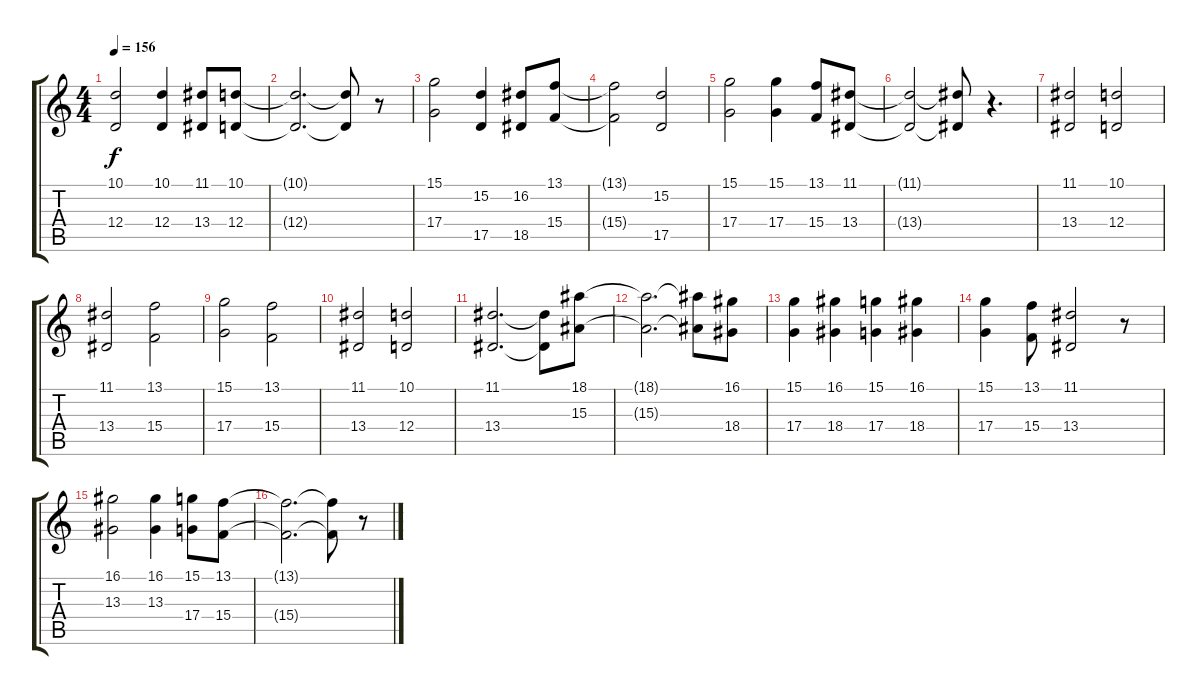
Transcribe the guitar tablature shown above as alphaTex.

\track "" {instrument acousticgrandpiano}
\staff {score tabs}
\tuning (E4 B3 G3 D3 A2 E2) {hide}
\ts (4 4)
\tempo 156
\clef g2
\ks c
(10.1 12.4).2{dy f} (10.1 12.4).4 (11.1 13.4).8 (10.1 12.4).8 |
(10.1{t} 12.4{t}).2{d} (10.1{t} 12.4{t}).8 r.8 |
(15.1 17.4).2 (15.2 17.5).4 (16.2 18.5).8 (13.1 15.4).8 |
(13.1{t} 15.4{t}).2 (15.2 17.5).2 |
(15.1 17.4).2 (15.1 17.4).4 (13.1 15.4).8 (11.1 13.4).8 |
(11.1{t} 13.4{t}).2 (11.1{t} 13.4{t}).8 r.4{d} |
(11.1 13.4).2 (10.1 12.4).2 |
(11.1 13.4).2 (13.1 15.4).2 |
(15.1 17.4).2 (13.1 15.4).2 |
(11.1 13.4).2 (10.1 12.4).2 |
(11.1 13.4).2{d} (11.1{t} 13.4{t}).8 (18.1 15.3).8 |
(18.1{t} 15.3{t}).2{d} (18.1{t} 15.3{t}).8 (16.1 18.4).8 |
(15.1 17.4).4 (16.1 18.4).4 (15.1 17.4).4 (16.1 18.4).4 |
(15.1 17.4).4 (13.1 15.4).8 (11.1 13.4).2 r.8 |
(16.1 13.3).2 (16.1 13.3).4 (15.1 17.4).8 (13.1 15.4).8 |
(13.1{t} 15.4{t}).2{d} (13.1{t} 15.4{t}).8 r.8
